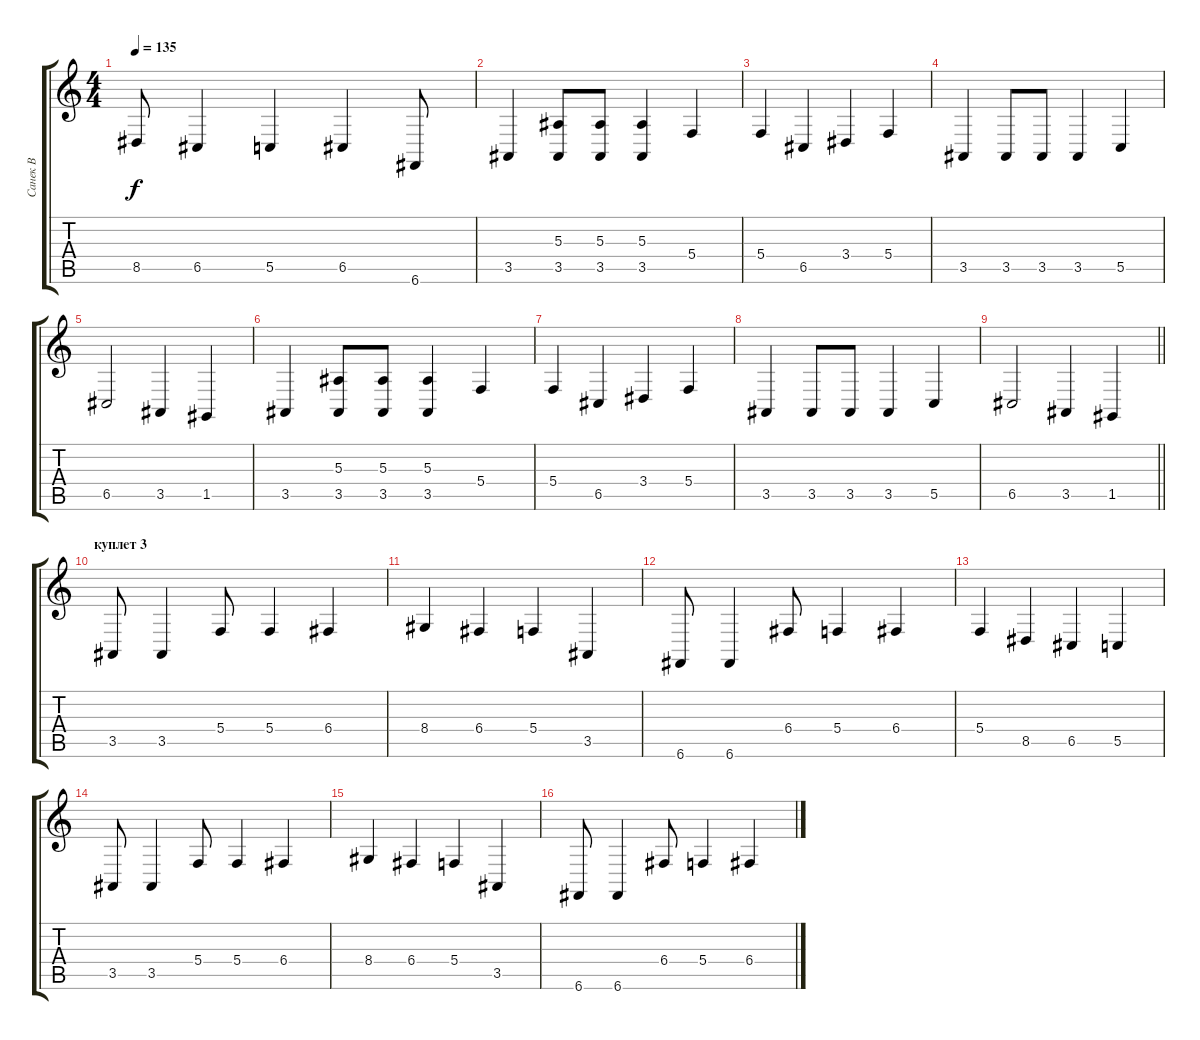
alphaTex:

\track ("Санек В" "Санек В") {instrument viola}
\staff {score tabs}
\tuning (D4 A3 F3 C3 G2 C2) {hide}
\ts (4 4)
\tempo 135
\clef g2
\ks c
8.5{t}.8{dy f} 6.5.4 5.5.4 6.5.4 6.6.8 |
3.5.4 (5.3 3.5).8 (5.3 3.5).8 (5.3 3.5).4 5.4.4 |
5.4.4 6.5.4 3.4.4 5.4.4 |
3.5.4 3.5.8 3.5.8 3.5.4 5.5.4 |
6.5.2 3.5.4 1.5.4 |
3.5.4 (5.3 3.5).8 (5.3 3.5).8 (5.3 3.5).4 5.4.4 |
5.4.4 6.5.4 3.4.4 5.4.4 |
3.5.4 3.5.8 3.5.8 3.5.4 5.5.4 |
\barLineRight lightlight
6.5.2 3.5.4 1.5.4 |
\section ("" "куплет 3")
3.5.8 3.5.4 5.4.8 5.4.4 6.4.4 |
8.4.4 6.4.4 5.4.4 3.5.4 |
6.6.8 6.6.4 6.4.8 5.4.4 6.4.4 |
5.4.4 8.5.4 6.5.4 5.5.4 |
3.5.8 3.5.4 5.4.8 5.4.4 6.4.4 |
8.4.4 6.4.4 5.4.4 3.5.4 |
6.6.8 6.6.4 6.4.8 5.4.4 6.4.4
